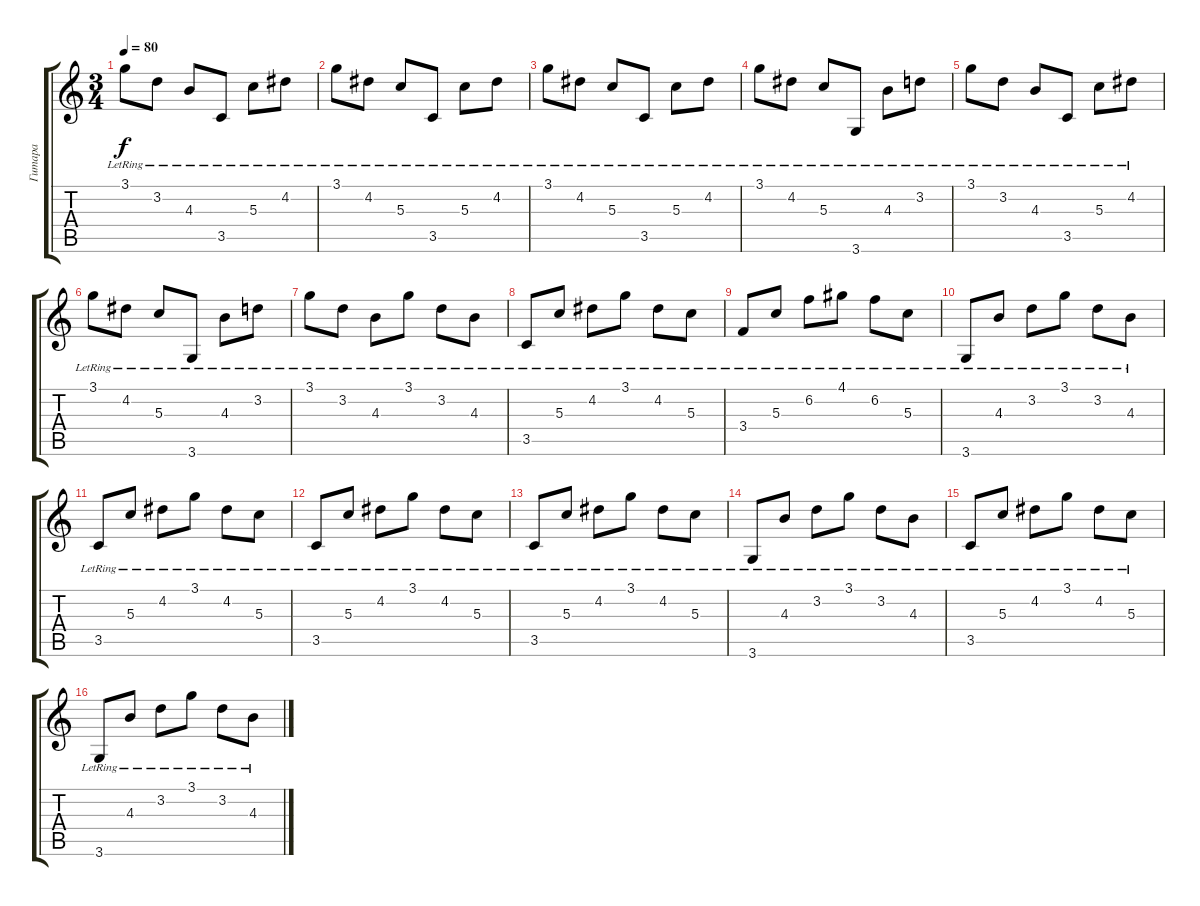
\track ("Гитара" "Гитара") {instrument acousticguitarnylon}
\staff {score tabs}
\tuning (E4 B3 G3 D3 A2 E2) {hide}
\ts (3 4)
\tempo 80
\clef g2
\ks c
3.1{lr}.8{dy f} 3.2{lr}.8 4.3{lr}.8 3.5{lr}.8 5.3{lr}.8 4.2{lr}.8 |
3.1{lr}.8 4.2{lr}.8 5.3{lr}.8 3.5{lr}.8 5.3{lr}.8 4.2{lr}.8 |
3.1{lr}.8 4.2{lr}.8 5.3{lr}.8 3.5{lr}.8 5.3{lr}.8 4.2{lr}.8 |
3.1{lr}.8 4.2{lr}.8 5.3{lr}.8 3.6{lr}.8 4.3{lr}.8 3.2{lr}.8 |
3.1{lr}.8 3.2{lr}.8 4.3{lr}.8 3.5{lr}.8 5.3{lr}.8 4.2{lr}.8 |
3.1{lr}.8 4.2{lr}.8 5.3{lr}.8 3.6{lr}.8 4.3{lr}.8 3.2{lr}.8 |
3.1{lr}.8 3.2{lr}.8 4.3{lr}.8 3.1{lr}.8 3.2{lr}.8 4.3{lr}.8 |
3.5{lr}.8 5.3{lr}.8 4.2{lr}.8 3.1{lr}.8 4.2{lr}.8 5.3{lr}.8 |
3.4{lr}.8 5.3{lr}.8 6.2{lr}.8 4.1{lr}.8 6.2{lr}.8 5.3{lr}.8 |
3.6{lr}.8 4.3{lr}.8 3.2{lr}.8 3.1{lr}.8 3.2{lr}.8 4.3{lr}.8 |
3.5{lr}.8 5.3{lr}.8 4.2{lr}.8 3.1{lr}.8 4.2{lr}.8 5.3{lr}.8 |
3.5{lr}.8 5.3{lr}.8 4.2{lr}.8 3.1{lr}.8 4.2{lr}.8 5.3{lr}.8 |
3.5{lr}.8 5.3{lr}.8 4.2{lr}.8 3.1{lr}.8 4.2{lr}.8 5.3{lr}.8 |
3.6{lr}.8 4.3{lr}.8 3.2{lr}.8 3.1{lr}.8 3.2{lr}.8 4.3{lr}.8 |
3.5{lr}.8 5.3{lr}.8 4.2{lr}.8 3.1{lr}.8 4.2{lr}.8 5.3{lr}.8 |
3.6{lr}.8 4.3{lr}.8 3.2{lr}.8 3.1{lr}.8 3.2{lr}.8 4.3{lr}.8
